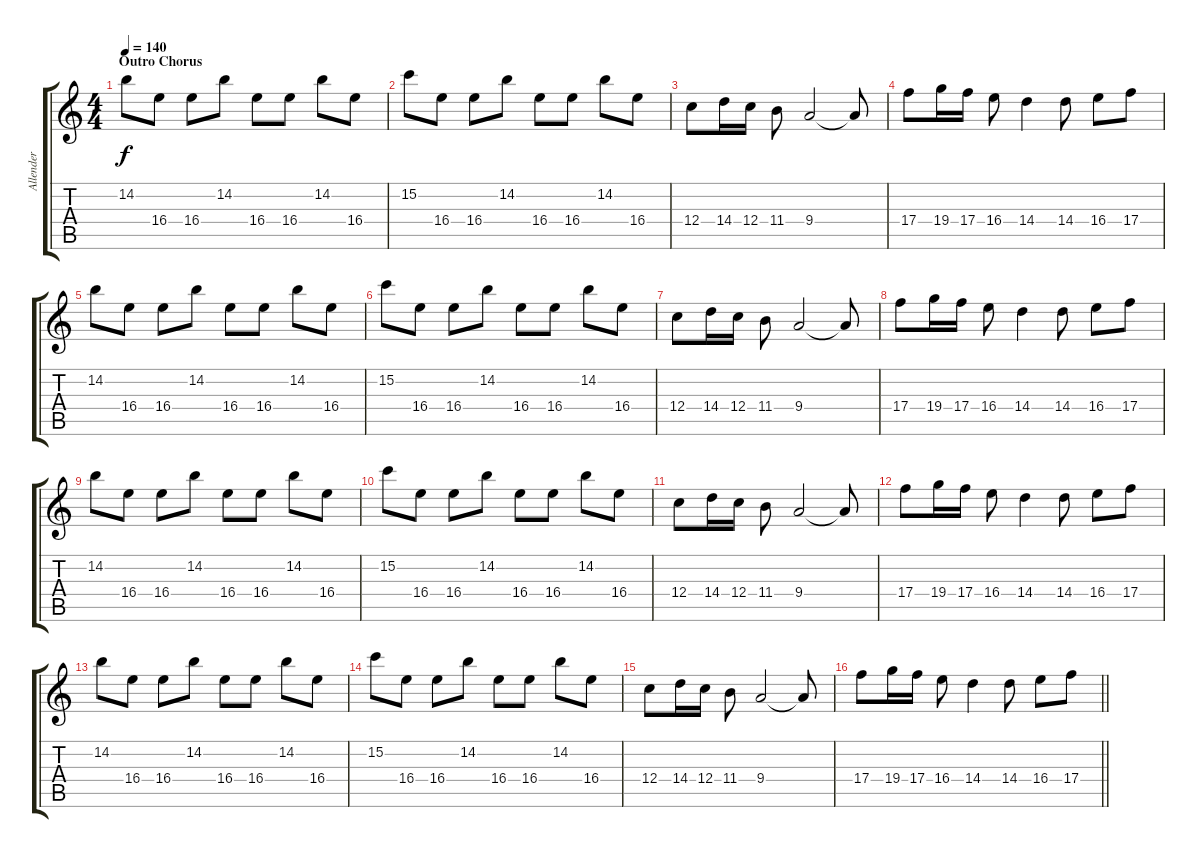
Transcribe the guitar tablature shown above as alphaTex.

\track ("Allender" "Allender") {instrument distortionguitar}
\staff {score tabs}
\tuning (D4 A3 F3 C3 G2 D2) {hide}
\ts (4 4)
\section ("" "Outro Chorus")
\tempo 140
\clef g2
\ks c
14.2.8{dy f} 16.4.8 16.4.8 14.2.8 16.4.8 16.4.8 14.2.8 16.4.8 |
15.2.8 16.4.8 16.4.8 14.2.8 16.4.8 16.4.8 14.2.8 16.4.8 |
12.4.8 14.4.16 12.4.16 11.4.8 9.4.2 9.4{t}.8 |
17.4.8 19.4.16 17.4.16 16.4.8 14.4.4 14.4.8 16.4.8 17.4.8 |
14.2.8 16.4.8 16.4.8 14.2.8 16.4.8 16.4.8 14.2.8 16.4.8 |
15.2.8 16.4.8 16.4.8 14.2.8 16.4.8 16.4.8 14.2.8 16.4.8 |
12.4.8 14.4.16 12.4.16 11.4.8 9.4.2 9.4{t}.8 |
17.4.8 19.4.16 17.4.16 16.4.8 14.4.4 14.4.8 16.4.8 17.4.8 |
14.2.8 16.4.8 16.4.8 14.2.8 16.4.8 16.4.8 14.2.8 16.4.8 |
15.2.8 16.4.8 16.4.8 14.2.8 16.4.8 16.4.8 14.2.8 16.4.8 |
12.4.8 14.4.16 12.4.16 11.4.8 9.4.2 9.4{t}.8 |
17.4.8 19.4.16 17.4.16 16.4.8 14.4.4 14.4.8 16.4.8 17.4.8 |
14.2.8 16.4.8 16.4.8 14.2.8 16.4.8 16.4.8 14.2.8 16.4.8 |
15.2.8 16.4.8 16.4.8 14.2.8 16.4.8 16.4.8 14.2.8 16.4.8 |
12.4.8 14.4.16 12.4.16 11.4.8 9.4.2 9.4{t}.8 |
\barLineRight lightlight
17.4.8 19.4.16 17.4.16 16.4.8 14.4.4 14.4.8 16.4.8 17.4.8
